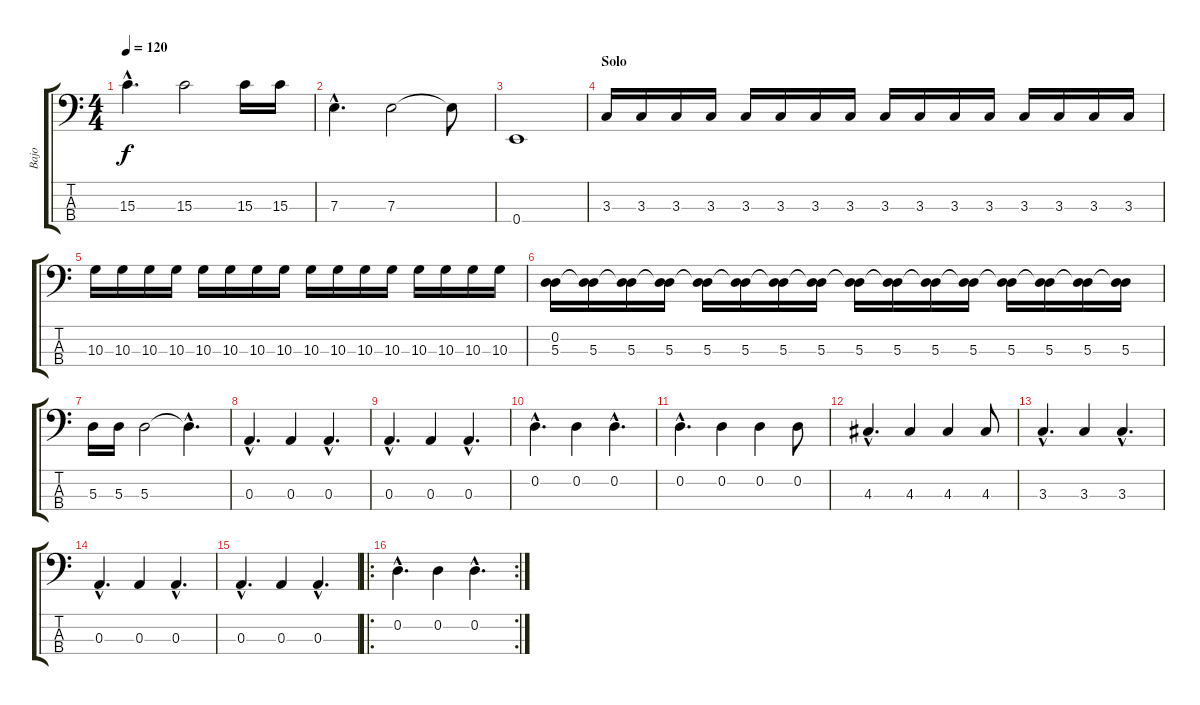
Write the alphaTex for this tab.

\track ("Bajo" "Bajo") {instrument electricbassfinger}
\staff {score tabs}
\tuning (G2 D2 A1 E1) {hide}
\ts (4 4)
\tempo 120
\clef f4
\ks c
15.3{hac}.4{d dy f} 15.3.2 15.3.16 15.3.16 |
7.3{hac}.4{d} 7.3.2 7.3{t}.8 |
0.4.1 |
\section ("" "Solo")
3.3.16 3.3.16 3.3.16 3.3.16 3.3.16 3.3.16 3.3.16 3.3.16 3.3.16 3.3.16 3.3.16 3.3.16 3.3.16 3.3.16 3.3.16 3.3.16 |
10.3.16 10.3.16 10.3.16 10.3.16 10.3.16 10.3.16 10.3.16 10.3.16 10.3.16 10.3.16 10.3.16 10.3.16 10.3.16 10.3.16 10.3.16 10.3.16 |
(0.2 5.3).16 (0.2{t} 5.3).16 (0.2{t} 5.3).16 (0.2{t} 5.3).16 (0.2{t} 5.3).16 (0.2{t} 5.3).16 (0.2{t} 5.3).16 (0.2{t} 5.3).16 (0.2{t} 5.3).16 (0.2{t} 5.3).16 (0.2{t} 5.3).16 (0.2{t} 5.3).16 (0.2{t} 5.3).16 (0.2{t} 5.3).16 (0.2{t} 5.3).16 (0.2{t} 5.3).16 |
5.3.16 5.3.16 5.3.2 5.3{hac t}.4{d} |
0.3{hac}.4{d} 0.3.4 0.3{hac}.4{d} |
0.3{hac}.4{d} 0.3.4 0.3{hac}.4{d} |
0.2{hac}.4{d} 0.2.4 0.2{hac}.4{d} |
0.2{hac}.4{d} 0.2.4 0.2.4 0.2.8 |
4.3{hac}.4{d} 4.3.4 4.3.4 4.3.8 |
3.3{hac}.4{d} 3.3.4 3.3{hac}.4{d} |
0.3{hac}.4{d} 0.3.4 0.3{hac}.4{d} |
0.3{hac}.4{d} 0.3.4 0.3{hac}.4{d} |
\ro
\rc 2
0.2{hac}.4{d} 0.2.4 0.2{hac}.4{d}
